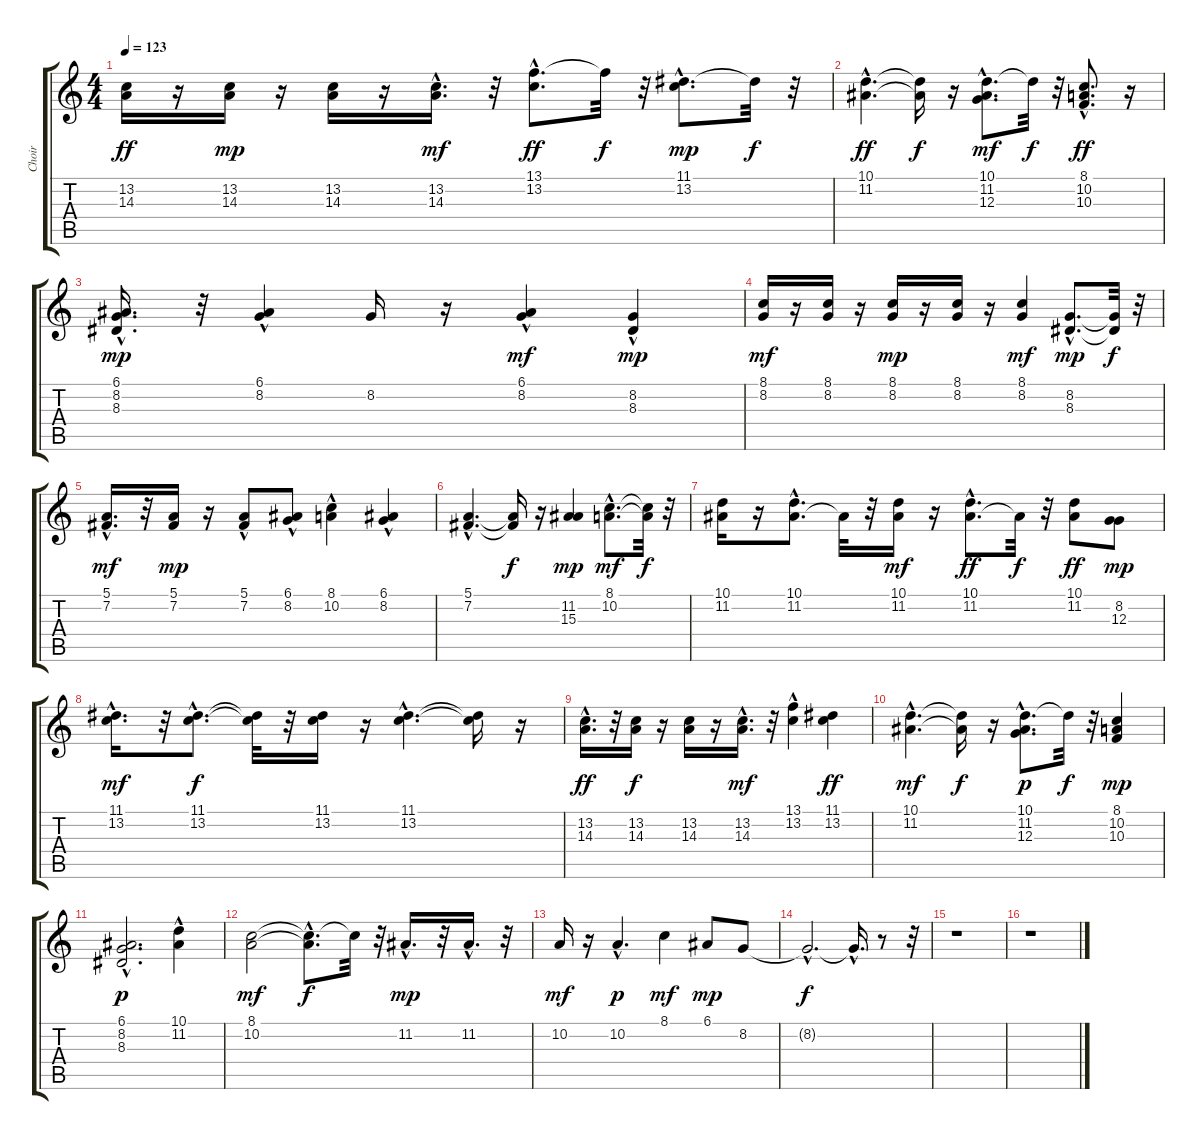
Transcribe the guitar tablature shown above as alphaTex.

\track ("Choir" "Choir") {instrument choiraahs}
\staff {score tabs}
\tuning (E4 B3 G3 D3 A2 E2) {hide}
\ts (4 4)
\tempo 123
\clef g2
\ks c
(13.2 14.3).16{dy ff} r.16 (13.2 14.3).16{dy mp} r.16 (13.2 14.3).16 r.16 (13.2{hac} 14.3{hac}).16{d dy mf} r.32 (13.1{hac} 13.2{hac}).8{d dy ff} 13.1{t}.32{dy f} r.32 (11.1{hac} 13.2).8{d dy mp} 11.1{t}.32{dy f} r.32 |
(10.1{hac} 11.2{hac}).4{d dy ff} (10.1{t} 11.2{t}).16{dy f} r.16 (10.1{hac} 11.2{hac} 12.3{hac}).8{d dy mf} 10.1{t}.32{dy f} r.32 (8.1{hac} 10.2 10.3).8{d dy ff} r.16 |
(6.1 8.2{hac} 8.3{hac}).16{d dy mp} r.32 (6.1 8.2{hac}).4 8.2.16 r.16 (6.1 8.2{hac}).4{dy mf} (8.2 8.3{hac}).4{dy mp} |
(8.1 8.2).16{dy mf} r.16 (8.1 8.2).16 r.16 (8.1 8.2).16{dy mp} r.16 (8.1 8.2).16 r.16 (8.1 8.2).4{dy mf} (8.2{hac} 8.3{hac}).8{d dy mp} (8.2{t} 8.3{t}).32{dy f} r.32 |
(5.1{hac} 7.2).16{d dy mf} r.32 (5.1 7.2).16{dy mp} r.16 (5.1{hac} 7.2).8 (6.1{hac} 8.2).8 (8.1{hac} 10.2).4 (6.1{hac} 8.2).4 |
(5.1{hac} 7.2{hac}).4{d} (5.1{t} 7.2{t}).16{dy f} r.16 (11.2 15.3).4{dy mp} (8.1{hac} 10.2{hac}).8{d dy mf} (8.1{t} 10.2{t}).32{dy f} r.32 |
(10.1 11.2).16 r.16 (10.1{hac} 11.2{hac}).8{d} 11.2{t}.32 r.32 (10.1 11.2).16{dy mf} r.16 (10.1 11.2{hac}).8{d dy ff} 11.2{t}.32{dy f} r.32 (10.1 11.2).8{dy ff} (8.2 12.3).8{dy mp} |
(11.1 13.2{hac}).16{d dy mf} r.32 (11.1{hac} 13.2{hac}).8{d dy f} (11.1{t} 13.2{t}).32 r.32 (11.1 13.2).16 r.16 (11.1{hac} 13.2{hac}).4{d} (11.1{t} 13.2{t}).16 r.16 |
(13.2{hac} 14.3).16{d dy ff} r.32 (13.2 14.3).16{dy f} r.16 (13.2 14.3).16 r.16 (13.2{hac} 14.3{hac}).16{d dy mf} r.32 (13.1 13.2{hac}).4 (11.1 13.2).4{dy ff} |
(10.1{hac} 11.2{hac}).4{d dy mf} (10.1{t} 11.2{t}).16{dy f} r.16 (10.1{hac} 11.2 12.3{hac}).8{d dy p} 10.1{t}.32{dy f} r.32 (8.1 10.2 10.3).4{dy mp} |
(6.1{hac} 8.2 8.3).2{d dy p} (10.1 11.2{hac}).4 |
(8.1 10.2).2{dy mf} (8.1{hac t} 10.2{hac t}).8{d dy f} 8.1{t}.32 r.32 11.2{hac}.16{d dy mp} r.32 11.2{hac}.16{d} r.32 |
10.2.16{dy mf} r.16 10.2{hac}.4{d dy p} 8.1.4{dy mf} 6.1.8{dy mp} 8.2.8 |
8.2{hac t}.2{d dy f} 8.2{hac t}.16{d} r.8 r.32 |
r.1 |
r.1
